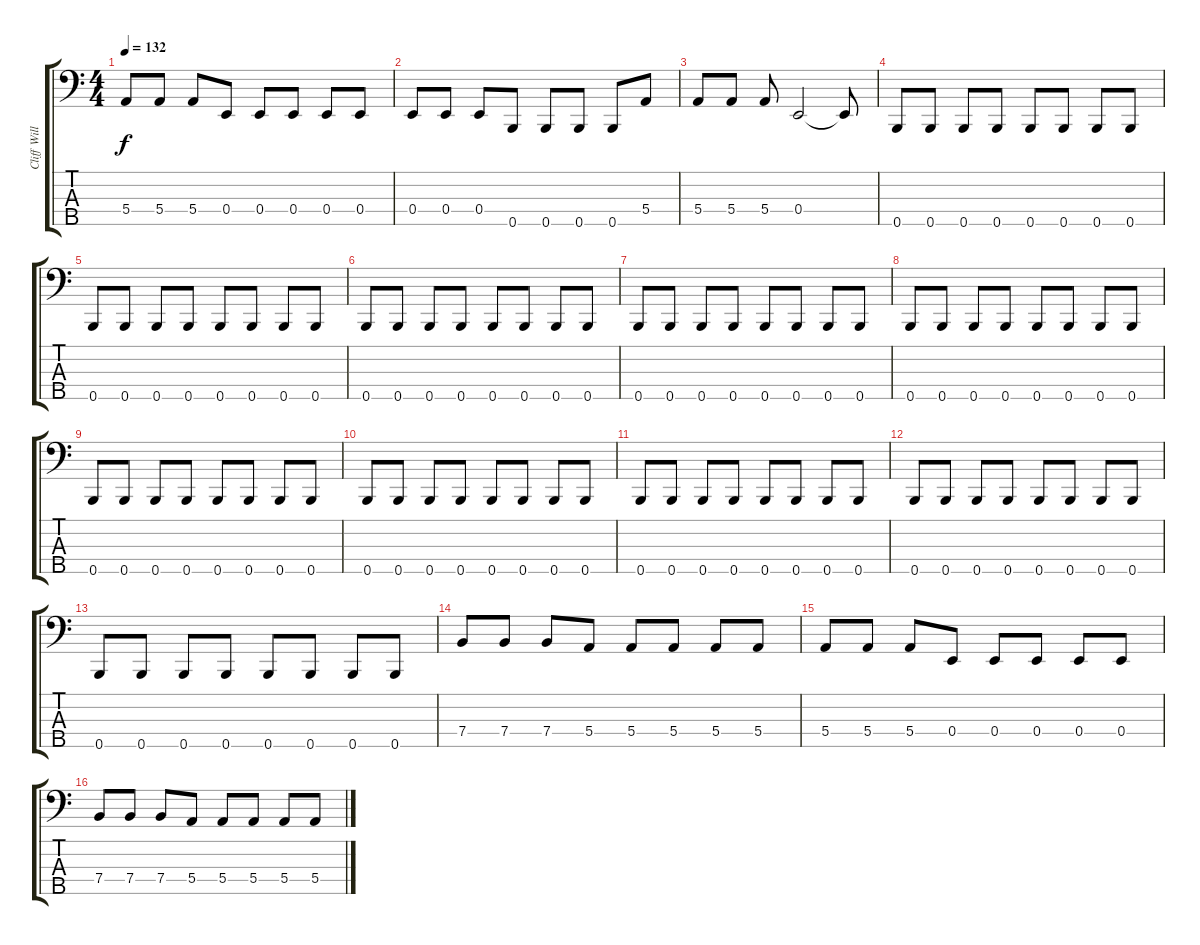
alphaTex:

\track ("Cliff Williams" "Cliff Will") {instrument electricbassfinger}
\staff {score tabs}
\tuning (G2 D2 A1 E1 B0) {hide}
\ts (4 4)
\tempo 132
\clef f4
\ks c
5.4.8{dy f} 5.4.8 5.4.8 0.4.8 0.4.8 0.4.8 0.4.8 0.4.8 |
0.4.8 0.4.8 0.4.8 0.5.8 0.5.8 0.5.8 0.5.8 5.4.8 |
5.4.8 5.4.8 5.4.8 0.4.2 0.4{t}.8 |
0.5.8 0.5.8 0.5.8 0.5.8 0.5.8 0.5.8 0.5.8 0.5.8 |
0.5.8 0.5.8 0.5.8 0.5.8 0.5.8 0.5.8 0.5.8 0.5.8 |
0.5.8 0.5.8 0.5.8 0.5.8 0.5.8 0.5.8 0.5.8 0.5.8 |
0.5.8 0.5.8 0.5.8 0.5.8 0.5.8 0.5.8 0.5.8 0.5.8 |
0.5.8 0.5.8 0.5.8 0.5.8 0.5.8 0.5.8 0.5.8 0.5.8 |
0.5.8 0.5.8 0.5.8 0.5.8 0.5.8 0.5.8 0.5.8 0.5.8 |
0.5.8 0.5.8 0.5.8 0.5.8 0.5.8 0.5.8 0.5.8 0.5.8 |
0.5.8 0.5.8 0.5.8 0.5.8 0.5.8 0.5.8 0.5.8 0.5.8 |
0.5.8 0.5.8 0.5.8 0.5.8 0.5.8 0.5.8 0.5.8 0.5.8 |
0.5.8 0.5.8 0.5.8 0.5.8 0.5.8 0.5.8 0.5.8 0.5.8 |
7.4.8 7.4.8 7.4.8 5.4.8 5.4.8 5.4.8 5.4.8 5.4.8 |
5.4.8 5.4.8 5.4.8 0.4.8 0.4.8 0.4.8 0.4.8 0.4.8 |
7.4.8 7.4.8 7.4.8 5.4.8 5.4.8 5.4.8 5.4.8 5.4.8
